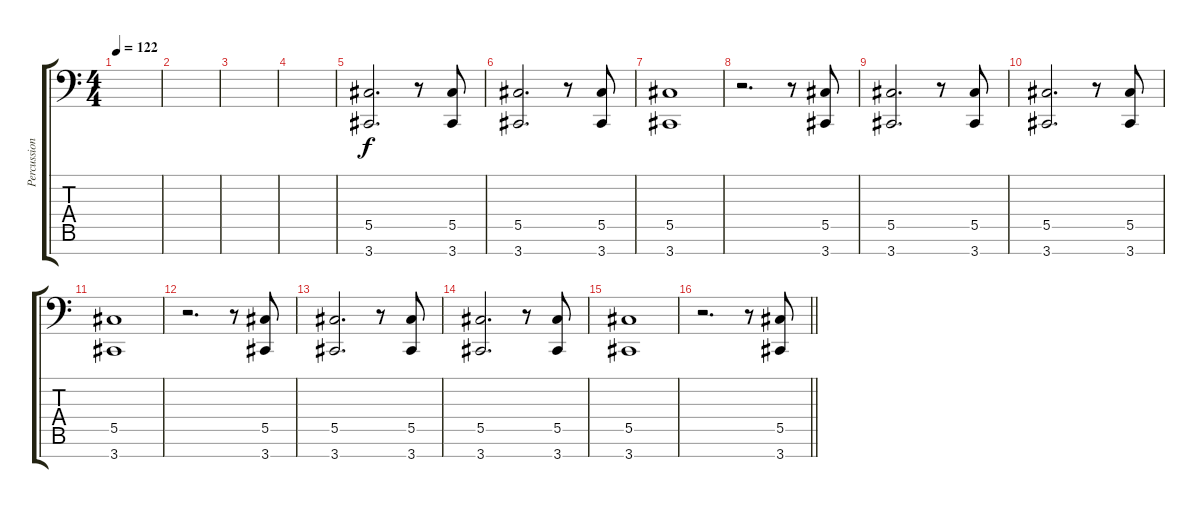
\track ("Percussion" "Percussion") {instrument timpani}
\staff {score tabs}
\tuning (Eb4 Bb3 Gb3 Db3 Ab2 Eb2 Bb1) {hide}
\ts (4 4)
\tempo 122
\clef f4
\ks c
|
|
|
|
(5.5 3.7).2{d} r.8 (5.5 3.7).8 |
(5.5 3.7).2{d} r.8 (5.5 3.7).8 |
(5.5 3.7).1 |
r.2{d} r.8 (5.5 3.7).8 |
(5.5 3.7).2{d} r.8 (5.5 3.7).8 |
(5.5 3.7).2{d} r.8 (5.5 3.7).8 |
(5.5 3.7).1 |
r.2{d} r.8 (5.5 3.7).8 |
(5.5 3.7).2{d} r.8 (5.5 3.7).8 |
(5.5 3.7).2{d} r.8 (5.5 3.7).8 |
(5.5 3.7).1 |
\barLineRight lightlight
r.2{d} r.8 (5.5 3.7).8
